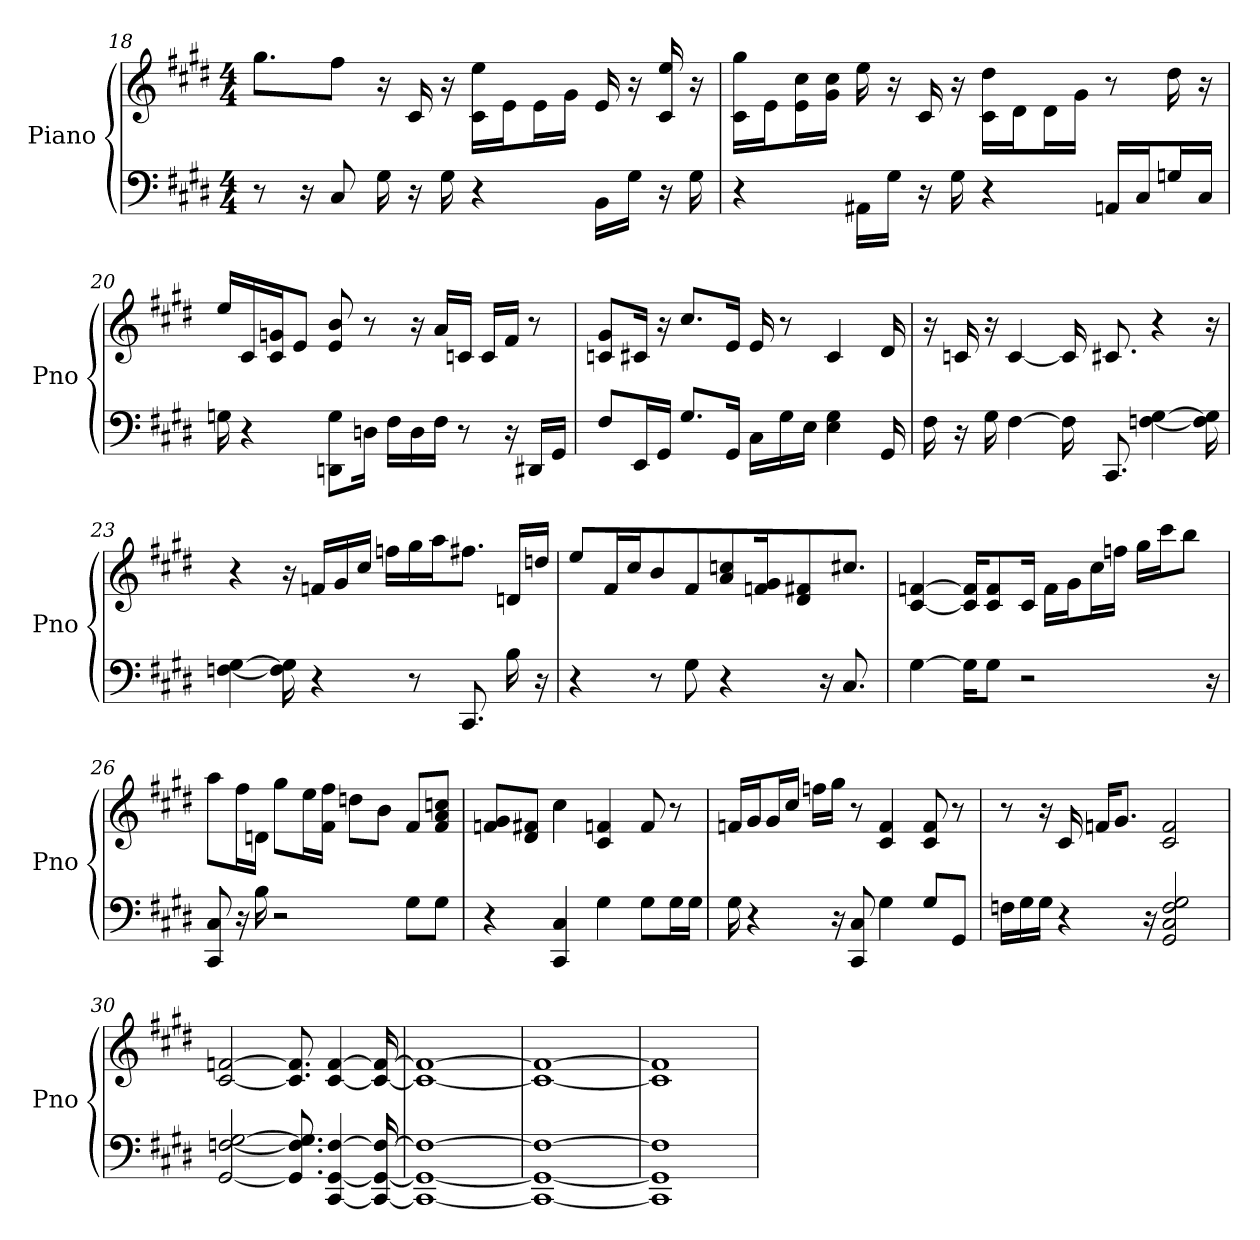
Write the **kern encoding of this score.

**kern	**kern
*part1	*part1
*staff2	*staff1
*I"Piano	*
*I'Pno	*
*clefF4	*clefG2
*k[f#c#g#d#]	*k[f#c#g#d#]
*E:	*E:
*M4/4	*M4/4
=18	=18
8r	8.gg#\L
16r	.
8C#	8ff#\J
16G#	16r
16r	16c#
16G#	16r
4r	16ee\ 16c#\LL
.	16e\J
.	16e\L
.	16g#\JJ
16BB\LL	16e
16G#\JJ	16r
16r	16ee 16c#
16G#	16r
=19	=19
4r	16gg#\ 16c#\LL
.	16e\J
.	16cc#\ 16e\L
.	16g#\ 16cc#\JJ
16AA#\LL	16ee
16G#\JJ	16r
16r	16c#
16G#	16r
4r	16dd#\ 16c#\LL
.	16d#\J
.	16d#\L
.	16g#\JJ
16AA/LL	8r
16C#/J	.
16G/L	16dd#
16C#/JJ	16r
=20	=20
16G	16ee/LL
4r	16c#/J
.	16c#/ 16g/K
.	8e/J
8G\ 8DD\L	8e 8b
16D\Jk	8r
16F#\LL	.
16D\	16r
16F#\JJ	16a/LL
8r	16c/JJ
.	16c/LL
16r	16f#/JJ
16DD#/LL	8r
16GG#/JJ	.
=21	=21
8F#/L	8g#/ 8c/L
16EE/L	16c#/Jk
16GG#/JJ	16r
8.G#/L	8.cc#/L
16GG#/Jk	16e/Jk
16C#\LL	16e
16G#\	8r
16E\JJ	.
4E 4G#	4c#
16GG#	16d#
=22	=22
16F#	16r
16r	16c
16G#	16r
[4F#	[4c
16F#]	16c]
8.CC#	8.c#
[4F [4G#	4r
16F] 16G#]	16r
=23	=23
[4F [4G#	4r
16F] 16G#]	16r
4r	16f/LL
.	16g#/
.	16cc#/JJ
.	16ff\LL
8r	16gg#\J
.	16aa\K
8.CC#	8.ff#\J
16B	16d/LL
16r	16dd/JJ
=24	=24
4r	8ee\L
.	16f#\L
.	16cc#\JJ
8r	8b/L
8G#	8f#/J
4r	8cc/ 8a/L
.	16g#/ 16f/K
.	8f#/ 8d#/J
16r	.
8.C#	8.cc#J
=25	=25
[4G#	[4f [4c#
16G#\KL]	16f]/ 16c#]/KL
8G#\J	8c#/ 8f/
2r	16c#/Jk
.	16f\LL
.	16g#\J
.	16cc#\L
.	16ff\JJ
.	16gg#\LL
.	16ccc#\J
.	8bb\J
16r	.
=26	=26
8C# 8CC#	8aa\L
16r	16ff#\L
16B	16d\JJ
2r	8gg#\L
.	16ee\L
.	16ff#\ 16f#\JJ
.	8dd\L
.	8b\J
8G#\L	8f#/L
8G#\J	8cc/ 8f#/ 8a/J
=27	=27
4r	8g#/ 8f/L
.	8f#/ 8d#/J
4CC# 4C#	4cc#
4G#	4c# 4f
8G#\L	8f
16G#\L	8r
16G#\JJ	.
=28	=28
16G#	16f/LL
4r	16g#/J
.	16g#/L
.	16cc#/JJ
.	16ff\LL
16r	16gg#\JJ
8CC# 8C#	8r
4G#	4f 4c#
8G#/L	8f 8c#
8GG#/J	8r
=29	=29
16F\LL	8r
16G#\	.
16G#\JJ	16r
4r	16c#
.	16f/KL
.	8.g#/J
16r	.
2F 2C# 2G# 2GG#	2f 2c#
=30	=30
[2G# [2F [2GG#	[2f [2c#
8.G#] 8.F] 8.GG#]	8.f] 8.c#]
[4CC# [4F [4GG#	[4f [4c#
16CC#_ 16F_ 16GG#_	16f_ 16c#_
=31	=31
1CC#_ 1F_ 1GG#_	1f_ 1c#_
=32	=32
1CC#_ 1F_ 1GG#_	1f_ 1c#_
=33	=33
1CC#] 1F] 1GG#]	1f] 1c#]
=	=
*-	*-
